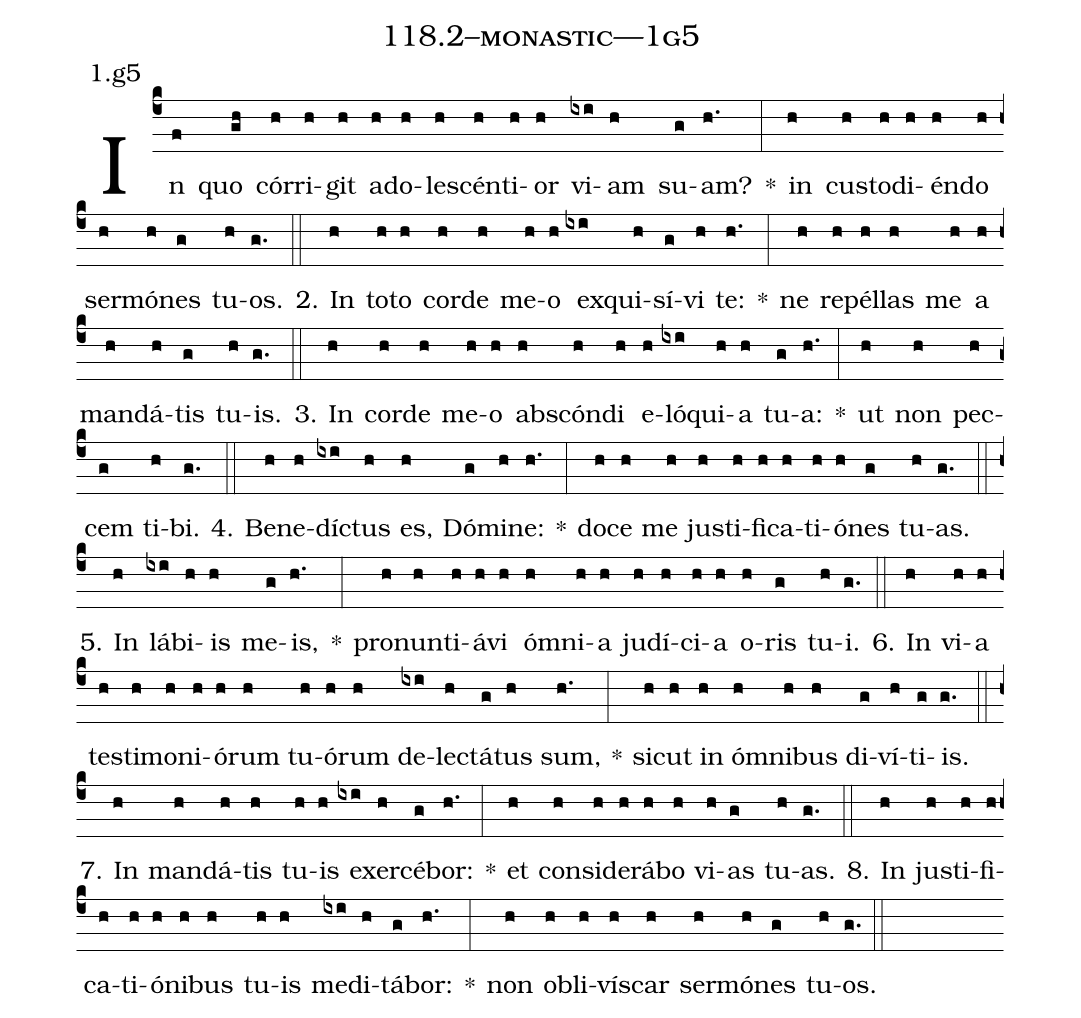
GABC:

name: 118.2--monastic---1g5;
annotation: 1.g5;
%%
(c4)In(f) quo(gh) cór(h)ri(h)git(h) ad(h)o(h)le(h)scén(h)ti(h)or(h) vi(ixi)am(h) su(g)am?(h.) *(:) in(h) cus(h)to(h)di(h)én(h)do(h) ser(h)mó(h)nes(g) tu(h)os.(g.) (::)
2. In(h) to(h)to(h) cor(h)de(h) me(h)o(h) ex(ixi)qui(h)sí(g)vi(h) te:(h.) *(:) ne(h) re(h)pél(h)las(h) me(h) a(h) man(h)dá(h)tis(g) tu(h)is.(g.) (::)
3. In(h) cor(h)de(h) me(h)o(h) abs(h)cón(h)di(h) e(h)ló(ixi)qui(h)a(h) tu(g)a:(h.) *(:) ut(h) non(h) pec(h)cem(g) ti(h)bi.(g.) (::)
4. Be(h)ne(h)díc(ixi)tus(h) es,(h) Dó(g)mi(h)ne:(h.) *(:) do(h)ce(h) me(h) jus(h)ti(h)fi(h)ca(h)ti(h)ó(h)nes(g) tu(h)as.(g.) (::)
5. In(h) lá(ixi)bi(h)is(h) me(g)is,(h.) *(:) pro(h)nun(h)ti(h)á(h)vi(h) óm(h)ni(h)a(h) ju(h)dí(h)ci(h)a(h) o(h)ris(g) tu(h)i.(g.) (::)
6. In(h) vi(h)a(h) tes(h)ti(h)mo(h)ni(h)ó(h)rum(h) tu(h)ó(h)rum(h) de(ixi)lec(h)tá(g)tus(h) sum,(h.) *(:) sic(h)ut(h) in(h) óm(h)ni(h)bus(h) di(g)ví(h)ti(g)is.(g.) (::)
7. In(h) man(h)dá(h)tis(h) tu(h)is(h) ex(ixi)er(h)cé(g)bor:(h.) *(:) et(h) con(h)si(h)de(h)rá(h)bo(h) vi(h)as(g) tu(h)as.(g.) (::)
8. In(h) jus(h)ti(h)fi(h)ca(h)ti(h)ó(h)ni(h)bus(h) tu(h)is(h) me(ixi)di(h)tá(g)bor:(h.) *(:) non(h) ob(h)li(h)vís(h)car(h) ser(h)mó(h)nes(g) tu(h)os.(g.) (::)
